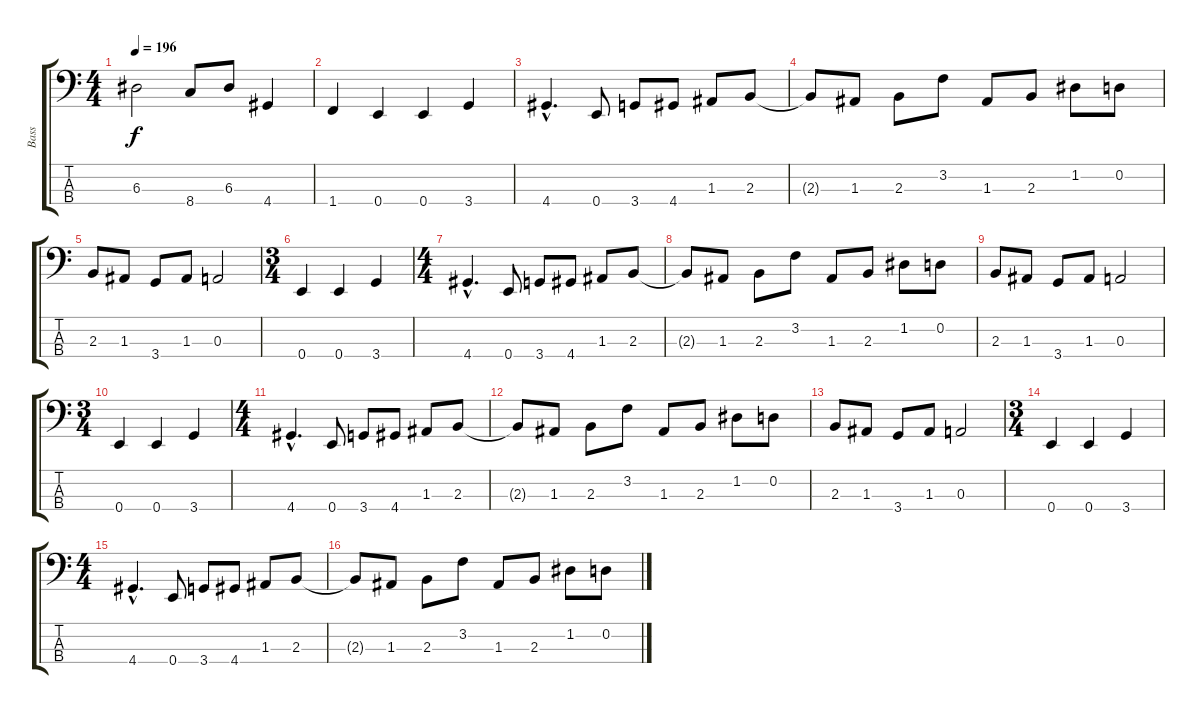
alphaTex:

\track ("Bass" "Bass") {instrument electricbassfinger}
\staff {score tabs}
\tuning (G2 D2 A1 E1) {hide}
\ts (4 4)
\tempo 196
\clef f4
\ks c
6.3.2{dy f} 8.4.8 6.3.8 4.4.4 |
1.4.4 0.4.4 0.4.4 3.4.4 |
4.4{hac}.4{d} 0.4.8 3.4.8 4.4.8 1.3.8 2.3.8 |
2.3{t}.8 1.3.8 2.3.8 3.2.8 1.3.8 2.3.8 1.2.8 0.2.8 |
2.3.8 1.3.8 3.4.8 1.3.8 0.3.2 |
\ts (3 4)
0.4.4 0.4.4 3.4.4 |
\ts (4 4)
4.4{hac}.4{d} 0.4.8 3.4.8 4.4.8 1.3.8 2.3.8 |
2.3{t}.8 1.3.8 2.3.8 3.2.8 1.3.8 2.3.8 1.2.8 0.2.8 |
2.3.8 1.3.8 3.4.8 1.3.8 0.3.2 |
\ts (3 4)
0.4.4 0.4.4 3.4.4 |
\ts (4 4)
4.4{hac}.4{d} 0.4.8 3.4.8 4.4.8 1.3.8 2.3.8 |
2.3{t}.8 1.3.8 2.3.8 3.2.8 1.3.8 2.3.8 1.2.8 0.2.8 |
2.3.8 1.3.8 3.4.8 1.3.8 0.3.2 |
\ts (3 4)
0.4.4 0.4.4 3.4.4 |
\ts (4 4)
4.4{hac}.4{d} 0.4.8 3.4.8 4.4.8 1.3.8 2.3.8 |
2.3{t}.8 1.3.8 2.3.8 3.2.8 1.3.8 2.3.8 1.2.8 0.2.8
